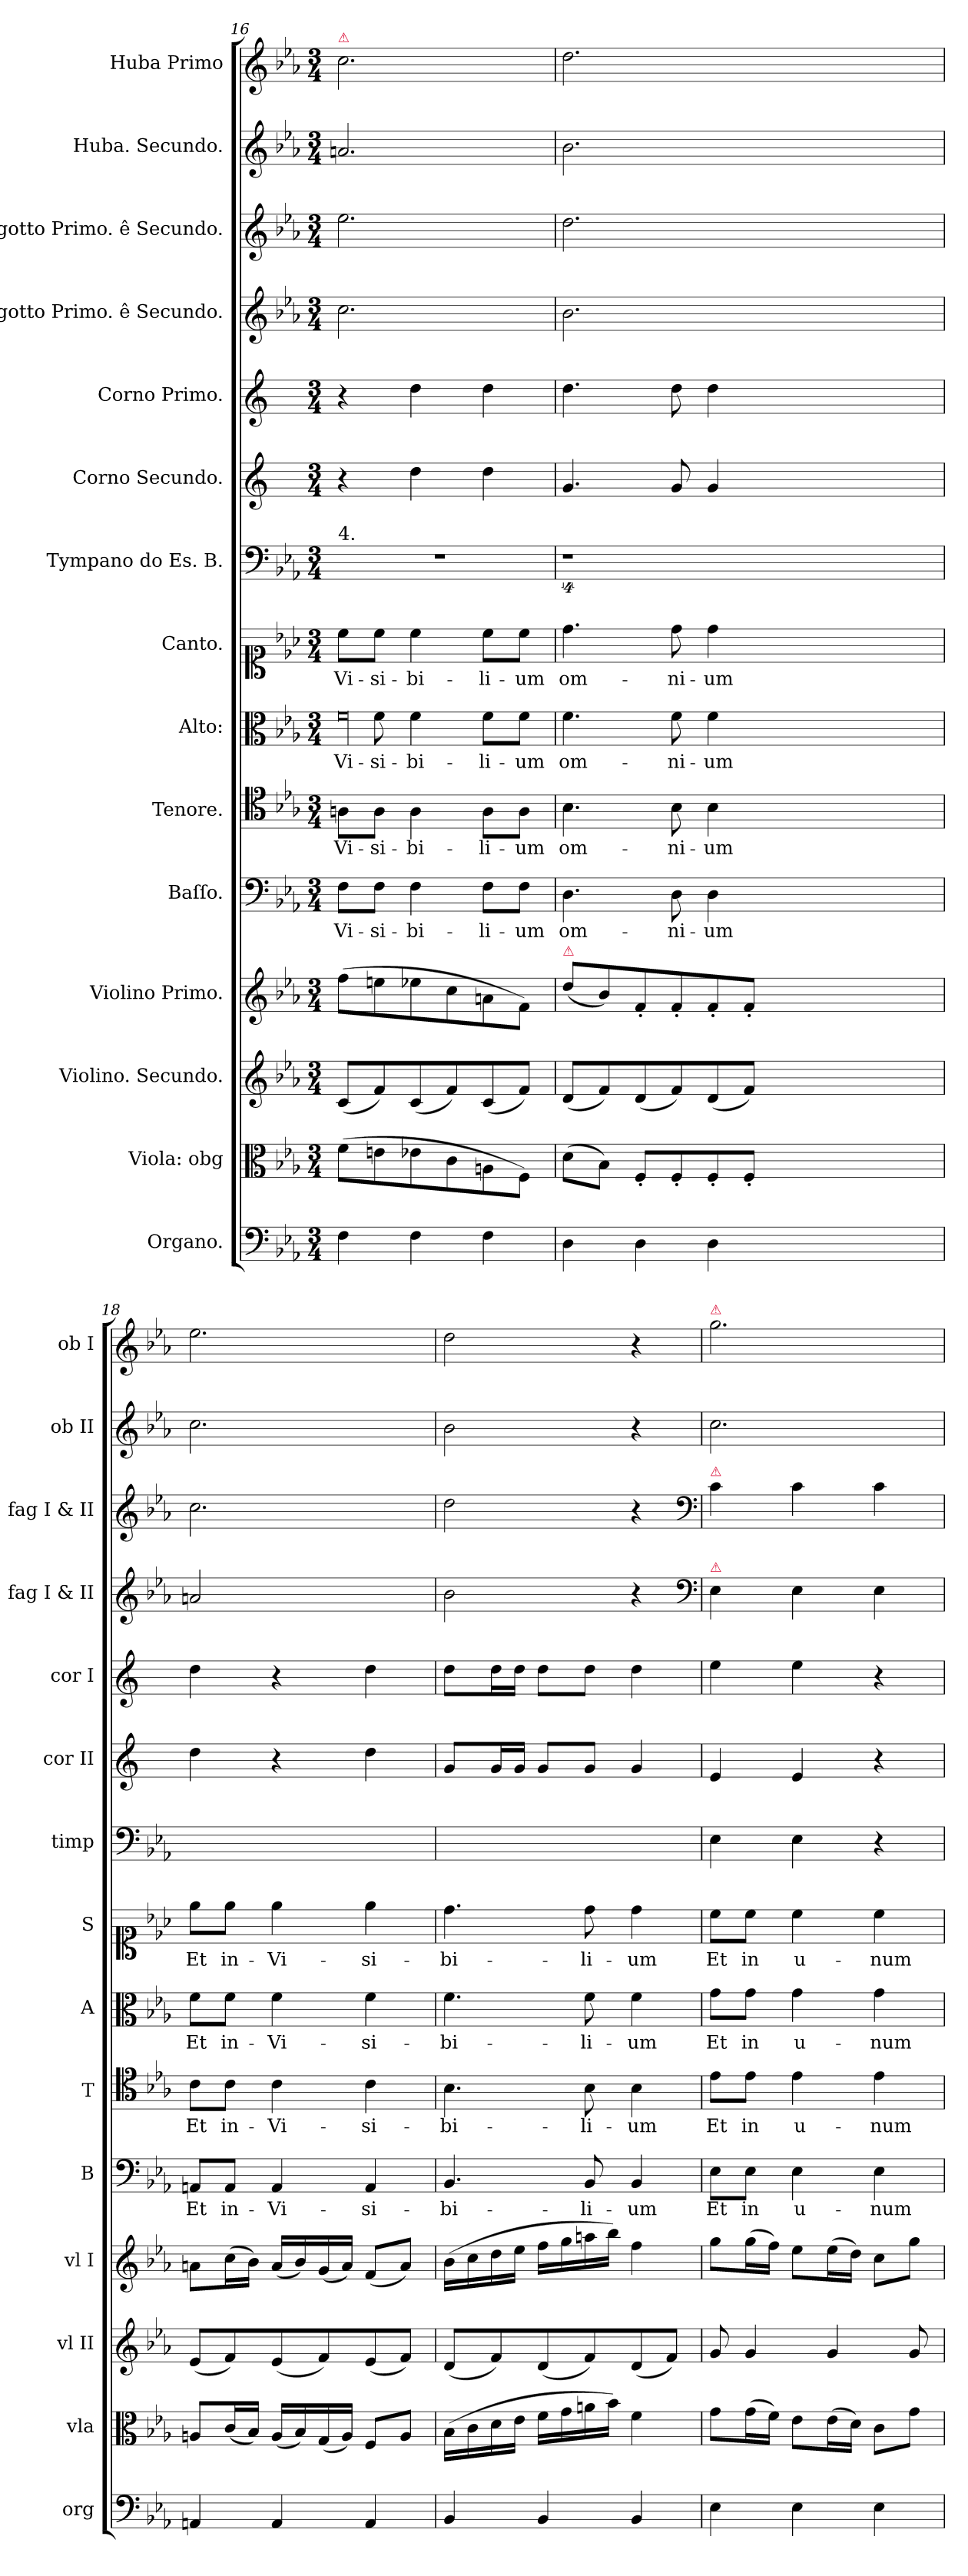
**kern	**dynam	**kern	**dynam	**kern	**dynam	**kern	**dynam	**kern	**text	**dynam	**kern	**text	**dynam	**kern	**text	**dynam	**kern	**text	**dynam	**kern	**kern	**dynam	**kern	**dynam	**kern	**kern	**dynam	**kern	**dynam	**kern	**dynam
*part15	*part15	*part14	*part14	*part13	*part13	*part12	*part12	*part11	*part11	*part11	*part10	*part10	*part10	*part9	*part9	*part9	*part8	*part8	*part8	*part7	*part6	*part6	*part5	*part5	*part4	*part3	*part3	*part2	*part2	*part1	*part1
*staff15	*staff15	*staff14	*staff14	*staff13	*staff13	*staff12	*staff12	*staff11	*staff11	*staff11	*staff10	*staff10	*staff10	*staff9	*staff9	*staff9	*staff8	*staff8	*staff8	*staff7	*staff6	*staff6	*staff5	*staff5	*staff4	*staff3	*staff3	*staff2	*staff2	*staff1	*staff1
*I"Organo.	*	*I"Viola: obg	*	*I"Violino. Secundo.	*	*I"Violino Primo.	*	*I"Baſſo.	*	*	*I"Tenore.	*	*	*I"Alto:	*	*	*I"Canto.	*	*	*I"Tympano do Es. B.	*I"Corno Secundo.	*	*I"Corno Primo.	*	*I"Fagotto Primo. ê Secundo.	*I"Fagotto Primo. ê Secundo.	*	*I"Huba. Secundo.	*	*I"Huba Primo	*
*I'org	*	*I'vla	*	*I'vl II	*	*I'vl I	*	*I'B	*	*	*I'T	*	*	*I'A	*	*	*I'S	*	*	*I'timp	*I'cor II	*	*I'cor I	*	*I'fag I & II	*I'fag I & II	*	*I'ob II	*	*I'ob I	*
*clefF4	*	*clefC3	*	*clefG2	*	*clefG2	*	*clefF4	*	*	*clefC4	*	*	*clefC3	*	*	*clefC1	*	*	*clefF4	*clefG2	*	*clefG2	*	*clefG2	*clefG2	*	*clefG2	*	*clefG2	*
*	*	*	*	*	*	*	*	*	*	*	*	*	*	*	*	*	*	*	*	*	*ITrd5c9	*	*ITrd5c9	*	*	*	*	*	*	*	*
*k[b-e-a-]	*	*k[b-e-a-]	*	*k[b-e-a-]	*	*k[b-e-a-]	*	*k[b-e-a-]	*	*	*k[b-e-a-]	*	*	*k[b-e-a-]	*	*	*k[b-e-a-]	*	*	*k[b-e-a-]	*k[b-e-a-]	*	*k[b-e-a-]	*	*k[b-e-a-]	*k[b-e-a-]	*	*k[b-e-a-]	*	*k[b-e-a-]	*
*E-:	*	*E-:	*	*E-:	*	*E-:	*	*E-:	*	*	*E-:	*	*	*E-:	*	*	*E-:	*	*	*E-:	*E-:	*	*E-:	*	*E-:	*E-:	*	*E-:	*	*E-:	*
*M3/4	*	*M3/4	*	*M3/4	*	*M3/4	*	*M3/4	*	*	*M3/4	*	*	*M3/4	*	*	*M3/4	*	*	*M3/4	*M3/4	*	*M3/4	*	*M3/4	*M3/4	*	*M3/4	*	*M3/4	*
=16	=16	=16	=16	=16	=16	=16	=16	=16	=16	=16	=16	=16	=16	=16	=16	=16	=16	=16	=16	=16	=16	=16	=16	=16	=16	=16	=16	=16	=16	=16	=16
!	!	!	!	!	!	!	!	!	!	!	!	!	!	!	!	!	!	!	!	!	!	!	!	!	!	!	!	!	!	!LO:TX:a:color=crimson:t=⚠	!
!	!	!	!	!	!	!	!	!	!	!	!	!	!	!	!	!	!	!	!	!LO:TX:a:t=4.	!	!	!	!	!	!	!	!	!	!	!
!	!	!	!	!	!LO:DY:a	!	!	!	!	!LO:DY:a	!	!	!LO:DY:a	!LO:N:vis=00	!	!LO:DY:a	!	!	!LO:DY:a	!	!	!	!	!	!	!	!	!	!	!	!
4F\	pia	(8f\L	pia	(8c/L	pia	(8ff\L	pia	8F\L	Vi-	pia	8An\L	Vi-	pia	8f\	Vi-	pia	8cc\L	Vi-	pia	2.r	4r	.	4r	.	2.cc\	2.ee-\	piano	2.an/	pia	2.cc\	pia
.	.	8en\	.	8f/)	.	8een\	.	8F\J	-si-	.	8A\J	-si-	.	8f\	-si-	.	8cc\J	-si-	.	.	.	.	.	.	.	.	.	.	.	.	.
!	!	!	!	!	!	!	!	!	!	!	!	!	!	!	!	!	!	!	!	!	!	!LO:DY:rj	!	!LO:DY:rj	!	!	!	!	!	!	!
4F\	.	8e-X\	.	(8c/	.	8ee-X\	.	4F\	-bi-	.	4A\	-bi-	.	4f\	-bi-	.	4cc\	-bi-	.	.	4f\	pia	4f\	pia	.	.	.	.	.	.	.
.	.	8c\	.	8f/)	.	8cc\	.	.	.	.	.	.	.	.	.	.	.	.	.	.	.	.	.	.	.	.	.	.	.	.	.
4F\	.	8An\	.	(8c/	.	8an\	.	8F\L	-li-	.	8A\L	-li-	.	8f\L	-li-	.	8cc\L	-li-	.	.	4f\	.	4f\	.	.	.	.	.	.	.	.
.	.	8F\J)	.	8f/J)	.	8f\J)	.	8F\J	-um	.	8A\J	-um	.	8f\J	-um	.	8cc\J	-um	.	.	.	.	.	.	.	.	.	.	.	.	.
=17	=17	=17	=17	=17	=17	=17	=17	=17	=17	=17	=17	=17	=17	=17	=17	=17	=17	=17	=17	=17	=17	=17	=17	=17	=17	=17	=17	=17	=17	=17	=17
!	!	!	!	!	!	!LO:TX:a:color=crimson:t=⚠	!	!	!	!	!	!	!	!	!	!	!	!	!	!	!	!	!	!	!	!	!	!	!	!	!
4D\	.	(8d\L	.	(8d/L	.	(8dd\L	.	4.D\	om-	.	4.B-\	om-	.	4.f\	om-	.	4.dd\	om-	.	4%9r	4.B-/	.	4.f\	.	2.b-\	2.dd\	.	2.b-\	.	2.dd\	.
.	.	8B-\J)	.	8f/)	.	8b-\)	.	.	.	.	.	.	.	.	.	.	.	.	.	.	.	.	.	.	.	.	.	.	.	.	.
4D\	.	8F'/L	.	(8d/	.	8f'/	.	.	.	.	.	.	.	.	.	.	.	.	.	.	.	.	.	.	.	.	.	.	.	.	.
.	.	8F'/	.	8f/)	.	8f'/	.	8D\	-ni-	.	8B-\	-ni-	.	8f\	-ni-	.	8dd\	-ni-	.	.	8B-/	.	8f\	.	.	.	.	.	.	.	.
4D\	.	8F'/	.	(8d/	.	8f'/	.	4D\	-um	.	4B-\	-um	.	4f\	-um	.	4dd\	-um	.	.	4B-/	.	4f\	.	.	.	.	.	.	.	.
.	.	8F'/J	.	8f/J)	.	8f'/J	.	.	.	.	.	.	.	.	.	.	.	.	.	.	.	.	.	.	.	.	.	.	.	.	.
1.ryy	.	1.ryy	.	1.ryy	.	1.ryy	.	1.ryy	.	.	1.ryy	.	.	1.ryy	.	.	1.ryy	.	.	.	1.ryy	.	1.ryy	.	1.ryy	1.ryy	.	1.ryy	.	1.ryy	.
=18	=18	=18	=18	=18	=18	=18	=18	=18	=18	=18	=18	=18	=18	=18	=18	=18	=18	=18	=18	=18	=18	=18	=18	=18	=18	=18	=18	=18	=18	=18	=18
!	!	!	!	!	!	!	!	!	!	!	!	!	!	!	!	!	!	!	!	!	!	!	!	!	!LO:N:vis=2	!	!	!	!	!	!
4AAn/	.	8An/L	.	(8e-/L	.	8an\L	.	8AAn/L	Et	.	8c\L	Et	.	8f\L	Et	.	8ee-\L	Et	.	2.ryy	4f\	.	4f\	.	2.an/	2.cc\	.	2.cc\	.	2.ee-\	.
.	.	(16c/L	.	8f/)	.	(16cc\L	.	8AA/J	in-	.	8c\J	in-	.	8f\J	in-	.	8ee-\J	in-	.	.	.	.	.	.	.	.	.	.	.	.	.
.	.	16B-/JJ)	.	.	.	16b-\JJ)	.	.	.	.	.	.	.	.	.	.	.	.	.	.	.	.	.	.	.	.	.	.	.	.	.
4AA/	.	(16A/LL	.	(8e-/	.	(16a/LL	.	4AA/	-Vi-	.	4c\	-Vi-	.	4f\	-Vi-	.	4ee-\	-Vi-	.	.	4r	.	4r	.	.	.	.	.	.	.	.
.	.	16B-/)	.	.	.	16b-/)	.	.	.	.	.	.	.	.	.	.	.	.	.	.	.	.	.	.	.	.	.	.	.	.	.
.	.	(16G/	.	8f/)	.	(16g/	.	.	.	.	.	.	.	.	.	.	.	.	.	.	.	.	.	.	.	.	.	.	.	.	.
.	.	16A/JJ)	.	.	.	16a/JJ)	.	.	.	.	.	.	.	.	.	.	.	.	.	.	.	.	.	.	.	.	.	.	.	.	.
4AA/	.	8F/L	.	(8e-/	.	(8f/L	.	4AA/	-si-	.	4c\	-si-	.	4f\	-si-	.	4ee-\	-si-	.	.	4f\	.	4f\	.	.	.	.	.	.	.	.
.	.	8A/J	.	8f/J)	.	8a/J)	.	.	.	.	.	.	.	.	.	.	.	.	.	.	.	.	.	.	.	.	.	.	.	.	.
=19	=19	=19	=19	=19	=19	=19	=19	=19	=19	=19	=19	=19	=19	=19	=19	=19	=19	=19	=19	=19	=19	=19	=19	=19	=19	=19	=19	=19	=19	=19	=19
4BB-/	.	(16B-\LL	.	(8d/L	.	(16b-\LL	.	4.BB-/	-bi-	.	4.B-\	-bi-	.	4.f\	-bi-	.	4.dd\	-bi-	.	2.ryy	8B-/L	.	8f\L	.	2b-\	2dd\	.	2b-\	.	2dd\	.
.	.	16c\	.	.	.	16cc\	.	.	.	.	.	.	.	.	.	.	.	.	.	.	.	.	.	.	.	.	.	.	.	.	.
.	.	16d\	.	8f/)	.	16dd\	.	.	.	.	.	.	.	.	.	.	.	.	.	.	16B-/L	.	16f\L	.	.	.	.	.	.	.	.
.	.	16e-\JJ	.	.	.	16ee-\JJ	.	.	.	.	.	.	.	.	.	.	.	.	.	.	16B-/JJ	.	16f\JJ	.	.	.	.	.	.	.	.
4BB-/	.	16f\LL	.	(8d/	.	16ff\LL	.	.	.	.	.	.	.	.	.	.	.	.	.	.	8B-/L	.	8f\L	.	.	.	.	.	.	.	.
.	.	16g\	.	.	.	16gg\	.	.	.	.	.	.	.	.	.	.	.	.	.	.	.	.	.	.	.	.	.	.	.	.	.
.	.	16an\	.	8f/)	.	16aan\	.	8BB-/	-li-	.	8B-\	-li-	.	8f\	-li-	.	8dd\	-li-	.	.	8B-/J	.	8f\J	.	.	.	.	.	.	.	.
.	.	16b-\JJ)	.	.	.	16bb-\JJ)	.	.	.	.	.	.	.	.	.	.	.	.	.	.	.	.	.	.	.	.	.	.	.	.	.
4BB-/	.	4f\	.	(8d/	.	4ff\	.	4BB-/	-um	.	4B-\	-um	.	4f\	-um	.	4dd\	-um	.	.	4B-/	.	4f\	.	4r	4r	.	4r	.	4r	.
.	.	.	.	8f/J)	.	.	.	.	.	.	.	.	.	.	.	.	.	.	.	.	.	.	.	.	.	.	.	.	.	.	.
*	*	*	*	*	*	*	*	*	*	*	*	*	*	*	*	*	*	*	*	*	*	*	*	*	*clefF4	*clefF4	*	*	*	*	*
=20	=20	=20	=20	=20	=20	=20	=20	=20	=20	=20	=20	=20	=20	=20	=20	=20	=20	=20	=20	=20	=20	=20	=20	=20	=20	=20	=20	=20	=20	=20	=20
!	!	!	!	!	!	!	!	!	!	!	!	!	!	!	!	!	!	!	!	!	!	!	!	!	!	!	!	!	!	!LO:TX:a:color=crimson:t=⚠	!
!	!	!	!	!	!	!	!	!	!	!	!	!	!	!	!	!	!	!	!	!	!	!	!	!	!	!LO:TX:a:color=crimson:t=⚠	!	!	!	!	!
!	!	!	!	!	!	!	!	!	!	!	!	!	!	!	!	!	!	!	!	!	!	!	!	!	!LO:TX:a:color=crimson:t=⚠	!	!	!	!	!	!
!	!	!	!LO:DY:b	!	!LO:DY:b	!	!LO:DY:b	!	!	!LO:DY:a	!	!	!LO:DY:b	!	!	!LO:DY:b	!	!	!LO:DY:a	!	!	!LO:DY:rj	!	!	!	!	!	!	!	!	!
4E-\	fort	8g\L	fort	8g/	forto	8gg\L	forto	8E-\L	Et	fort	8e-\L	Et	fort	8g\L	Et	fort	8cc\L	Et	fort	4E-\	4G/	fort	4g\	for	4E-\	4c\	fort	2.cc\	for	2.gg\	for
.	.	(16g\L	.	4g/	.	(16gg\L	.	8E-\J	in	.	8e-\J	in	.	8g\J	in	.	8cc\J	in	.	.	.	.	.	.	.	.	.	.	.	.	.
.	.	16f\JJ)	.	.	.	16ff\JJ)	.	.	.	.	.	.	.	.	.	.	.	.	.	.	.	.	.	.	.	.	.	.	.	.	.
4E-\	.	8e-\L	.	.	.	8ee-\L	.	4E-\	u-	.	4e-\	u-	.	4g\	u-	.	4cc\	u-	.	4E-\	4G/	.	4g\	.	4E-\	4c\	.	.	.	.	.
.	.	(16e-\L	.	4g/	.	(16ee-\L	.	.	.	.	.	.	.	.	.	.	.	.	.	.	.	.	.	.	.	.	.	.	.	.	.
.	.	16d\JJ)	.	.	.	16dd\JJ)	.	.	.	.	.	.	.	.	.	.	.	.	.	.	.	.	.	.	.	.	.	.	.	.	.
4E-\	.	8c\L	.	.	.	8cc\L	.	4E-\	-num	.	4e-\	-num	.	4g\	-num	.	4cc\	-num	.	4r	4r	.	4r	.	4E-\	4c\	.	.	.	.	.
.	.	8g\J	.	8g/	.	8gg\J	.	.	.	.	.	.	.	.	.	.	.	.	.	.	.	.	.	.	.	.	.	.	.	.	.
=	=	=	=	=	=	=	=	=	=	=	=	=	=	=	=	=	=	=	=	=	=	=	=	=	=	=	=	=	=	=	=
*-	*-	*-	*-	*-	*-	*-	*-	*-	*-	*-	*-	*-	*-	*-	*-	*-	*-	*-	*-	*-	*-	*-	*-	*-	*-	*-	*-	*-	*-	*-	*-
